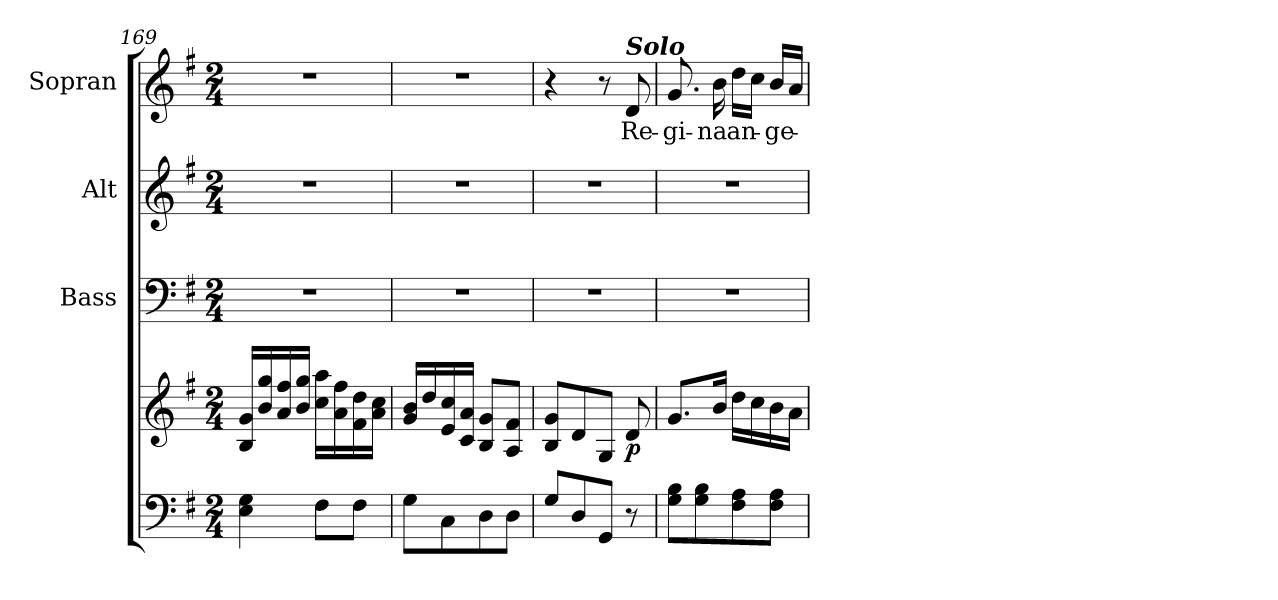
**kern	**kern	**dynam	**kern	**kern	**kern	**text
*part4	*part4	*part4	*part3	*part2	*part1	*part1
*staff5	*staff4	*staff4/5	*staff3	*staff2	*staff1	*staff1
*	*	*	*I"Bass	*I"Alt	*I"Sopran	*
*	*	*	*I'B.	*I'A.	*I'S.	*
*clefF4	*clefG2	*	*clefF4	*clefG2	*clefG2	*
*k[f#]	*k[f#]	*	*k[f#]	*k[f#]	*k[f#]	*
*G:	*G:	*	*G:	*G:	*G:	*
*M2/4	*M2/4	*	*M2/4	*M2/4	*M2/4	*
=169	=169	=169	=169	=169	=169	=169
4E\ 4G\	16B/ 16g/LL	.	2r	2r	2r	.
.	16b/ 16gg/	.	.	.	.	.
.	16a/ 16ff#/	.	.	.	.	.
.	16b/ 16gg/JJ	.	.	.	.	.
8F#\L	16cc\ 16aa\LL	.	.	.	.	.
.	16a\ 16ff#\	.	.	.	.	.
8F#\J	16f#\ 16dd\	.	.	.	.	.
.	16a\ 16cc\JJ	.	.	.	.	.
=170	=170	=170	=170	=170	=170	=170
8G\L	16g/ 16b/LL	.	2r	2r	2r	.
.	16dd/	.	.	.	.	.
8C\	16e/ 16cc/	.	.	.	.	.
.	16c/ 16a/JJ	.	.	.	.	.
8D\	8B/ 8g/L	.	.	.	.	.
8D\J	8A/ 8f#/J	.	.	.	.	.
=171	=171	=171	=171	=171	=171	=171
8G/L	8B/ 8g/L	.	2r	2r	4r	.
8D/	8d/	.	.	.	.	.
8GG/J	8G/J	.	.	.	8r	.
!	!	!	!	!	!LO:TX:a:Bi:t=Solo	!
!	!	!LO:DY:b	!	!	!	!LO:LY:b
8r	8d/	p	.	.	8d/	Re-
!!LO:LB:g=z
=172	=172	=172	=172	=172	=172	=172
!	!	!	!	!	!	!LO:LY:b
8G\ 8B\L	8.g/L	.	2r	2r	8.g/	-gi-
8G\ 8B\	.	.	.	.	.	.
!	!	!	!	!	!	!LO:LY:b
.	16b/Jk	.	.	.	16b\	-na
!	!	!	!	!	!	!LO:LY:b
8F#\ 8A\	16dd\LL	.	.	.	16dd\LL	an-
.	16cc\	.	.	.	16cc\JJ	.
!	!	!	!	!	!	!LO:LY:b
8F#\ 8A\J	16b\	.	.	.	16b/LL	-ge-
.	16a\JJ	.	.	.	16a/JJ	.
=	=	=	=	=	=	=
*-	*-	*-	*-	*-	*-	*-
